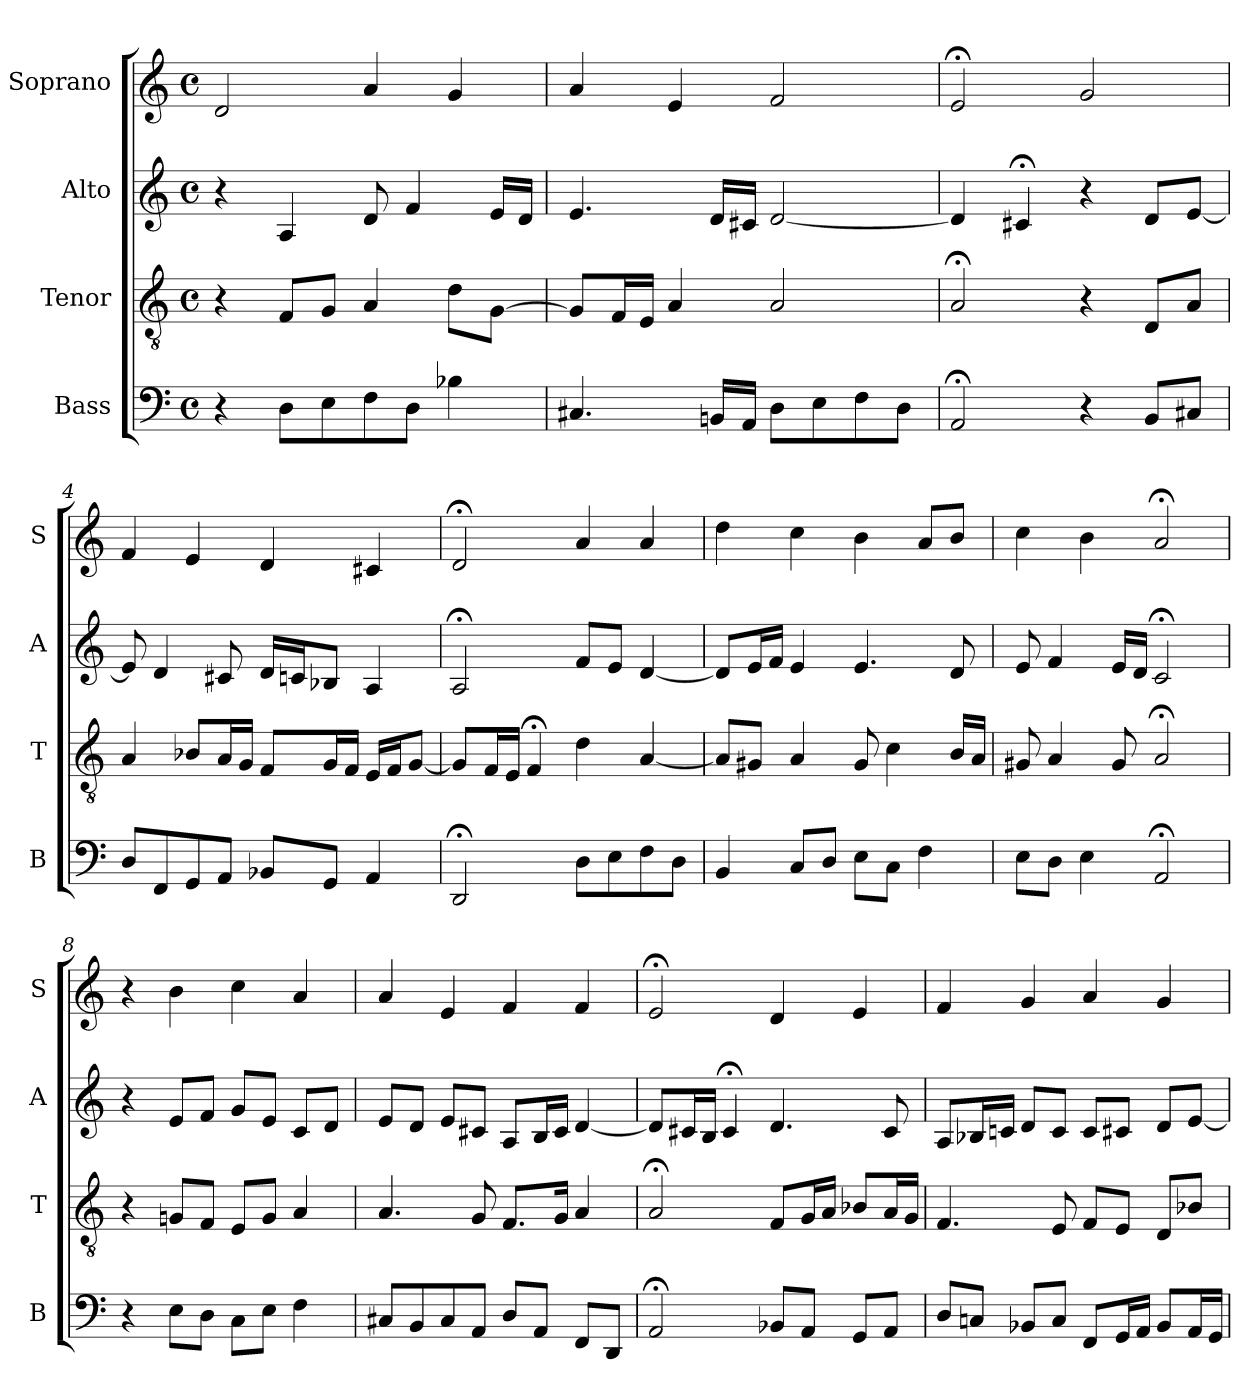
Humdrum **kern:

**kern	**kern	**kern	**kern
*part4	*part3	*part2	*part1
*staff4	*staff3	*staff2	*staff1
*I"Bass	*I"Tenor	*I"Alto	*I"Soprano
*I'B	*I'T	*I'A	*I'S
*clefF4	*clefGv2	*clefG2	*clefG2
*k[]	*k[]	*k[]	*k[]
*D:dor	*D:dor	*D:dor	*D:dor
*M4/4	*M4/4	*M4/4	*M4/4
*met(c)	*met(c)	*met(c)	*met(c)
*MM100	*MM100	*MM100	*MM100
=1	=1	=1	=1
4r	4r	4r	2d
8DL	8FL	4A	.
8E	8GJ	.	.
8F	4A	8d	4a
8DJ	.	4f	.
4B-X	8dL	.	4g
.	[8GJ	16eLL	.
.	.	16dJJ	.
=2	=2	=2	=2
4.C#X	8GL]	4.e	4a
.	16FL	.	.
.	16EJJ	.	.
.	4A	.	4e
16BBnLL	.	16dLL	.
16AAJJ	.	16c#XJJ	.
8DL	2A	[2d	2f
8E	.	.	.
8F	.	.	.
8DJ	.	.	.
=3	=3	=3	=3
2AA;<	2A;<	4d]	2e;<
.	.	4c#X;<	.
4r	4r	4r	2g
8BBL	8DL	8dL	.
8C#XJ	8AJ	[8eJ	.
=4	=4	=4	=4
8DL	4A	8e]	4f
8FF	.	4d	.
8GG	8B-XL	.	4e
8AAJ	16AL	8c#X	.
.	16GJJ	.	.
8BB-XL	8FL	16dLL	4d
.	.	16cnJ	.
8GGJ	16GL	8B-XJ	.
.	16FJJ	.	.
4AA	16ELL	4A	4c#X
.	16FJ	.	.
.	[8GJ	.	.
=5	=5	=5	=5
2DD;<	8GL]	2A;<	2d;<
.	16FL	.	.
.	16EJJ	.	.
.	4F;<	.	.
8DL	4d	8fL	4a
8E	.	8eJ	.
8F	[4A	[4d	4a
8DJ	.	.	.
=6	=6	=6	=6
4BB	8AL]	8dL]	4dd
.	8G#XJ	16eL	.
.	.	16fJJ	.
8CL	4A	4e	4cc
8DJ	.	.	.
8EL	8G#	4.e	4b
8CJ	4c	.	.
4F	.	.	8aL
.	16BLL	8d	8bJ
.	16AJJ	.	.
=7	=7	=7	=7
8EL	8G#X	8e	4cc
8DJ	4A	4f	.
4E	.	.	4b
.	8G#	16eLL	.
.	.	16dJJ	.
2AA;<	2A;<	2c;<	2a;<
=8	=8	=8	=8
4r	4r	4r	4r
8EL	8GnL	8eL	4b
8DJ	8FJ	8fJ	.
8CL	8EL	8gL	4cc
8EJ	8GJ	8eJ	.
4F	4A	8cL	4a
.	.	8dJ	.
=9	=9	=9	=9
8C#XL	4.A	8eL	4a
8BB	.	8dJ	.
8C#	.	8eL	4e
8AAJ	8G	8c#XJ	.
8DL	8.FL	8AL	4f
8AAJ	.	16BL	.
.	16GJk	16c#JJ	.
8FFL	4A	[4d	4f
8DDJ	.	.	.
=10	=10	=10	=10
2AA;<	2A;<	8dL]	2e;<
.	.	16c#XL	.
.	.	16BJJ	.
.	.	4c#;<	.
8BB-XL	8FL	4.d	4d
8AAJ	16GL	.	.
.	16AJJ	.	.
8GGL	8B-XL	.	4e
8AAJ	16AL	8c#	.
.	16GJJ	.	.
=11	=11	=11	=11
8DL	4.F	8AL	4f
8CnJ	.	16B-XL	.
.	.	16cnJJ	.
8BB-XL	.	8dL	4g
8CJ	8E	8cJ	.
8FFL	8FL	8cL	4a
16GGL	8EJ	8c#XJ	.
16AAJJ	.	.	.
8BB-L	8DL	8dL	4g
16AAL	8B-XJ	[8eJ	.
16GGJJ	.	.	.
=	=	=	=
*-	*-	*-	*-
